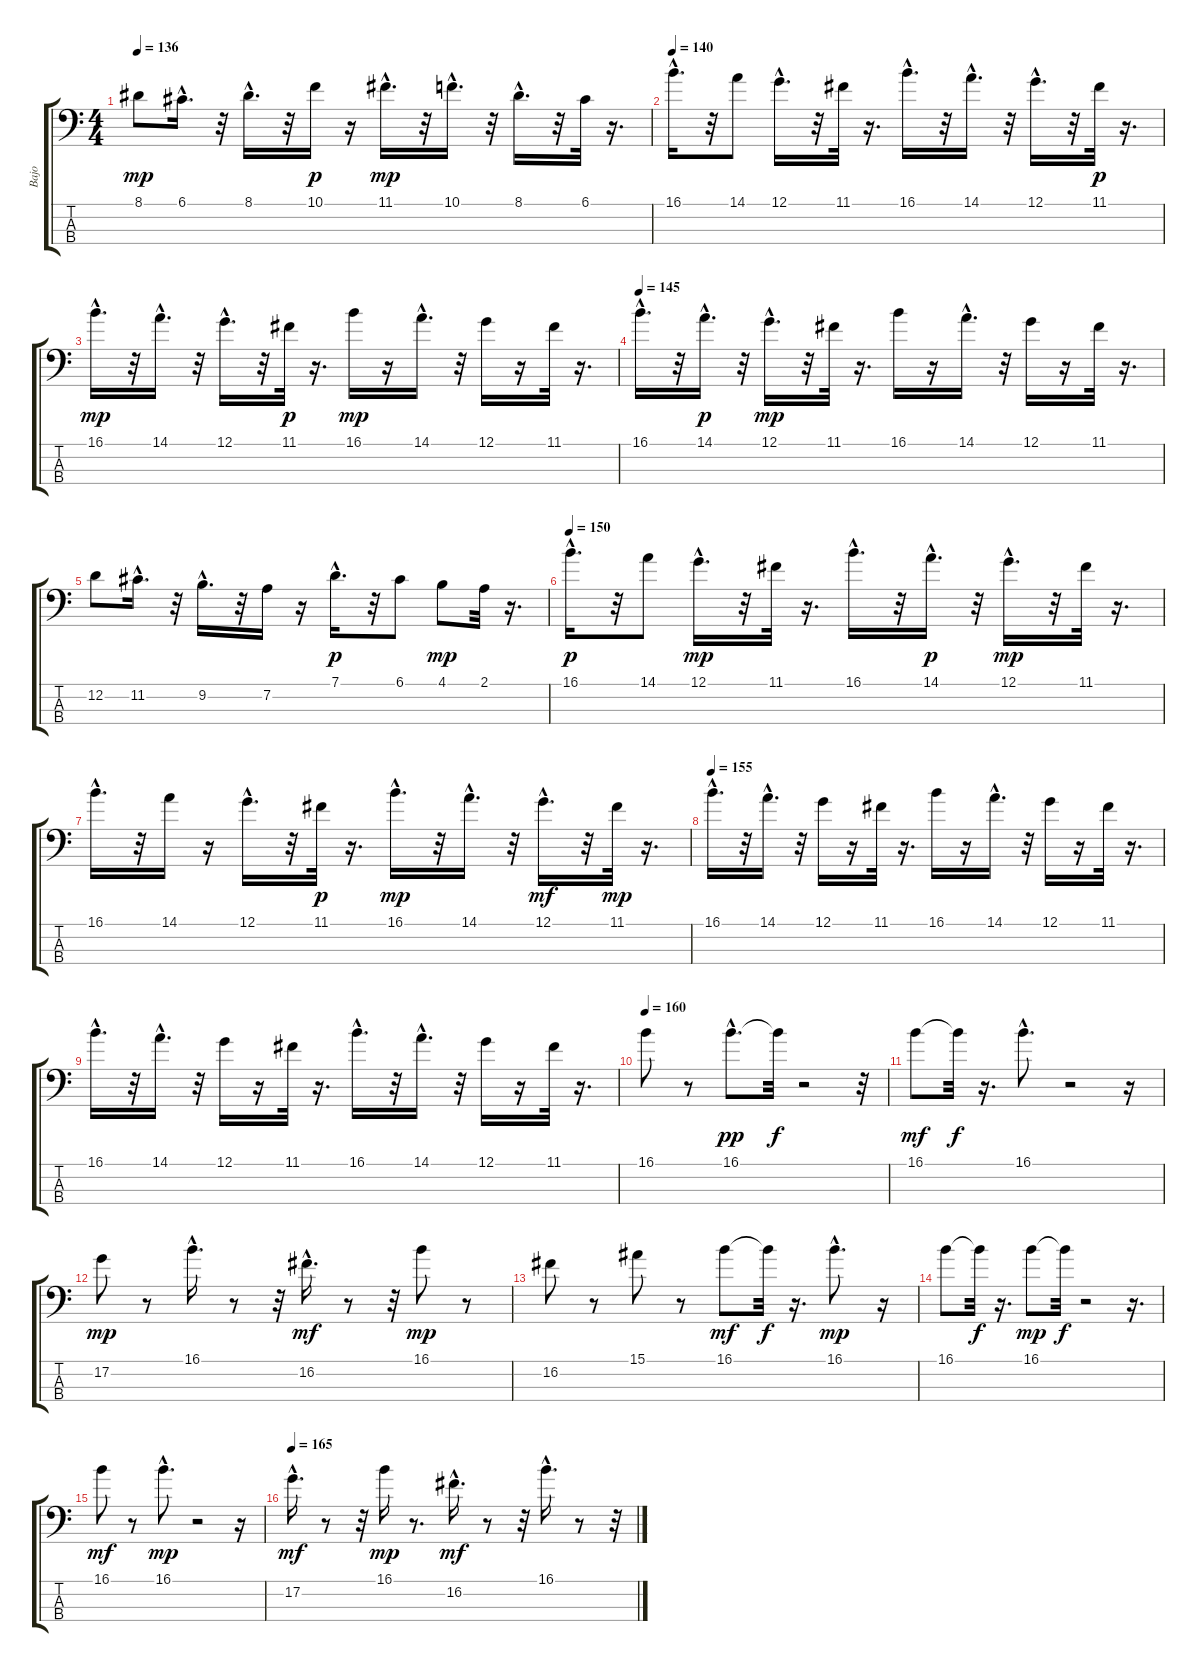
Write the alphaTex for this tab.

\track ("Bajo" "Bajo") {instrument electricbassfinger}
\staff {score tabs}
\tuning (G2 D2 A1 E1) {hide}
\ts (4 4)
\tempo 136
\clef f4
\ks c
8.1.8{dy mp} 6.1{hac}.16{d} r.32 8.1{hac}.16{d} r.32 10.1.16{dy p} r.16 11.1{hac}.16{d dy mp} r.32 10.1{hac}.16{d} r.32 8.1{hac}.16{d} r.32 6.1.32 r.16{d} |
\tempo 140
16.1{hac}.16{d} r.32 14.1.8 12.1{hac}.16{d} r.32 11.1.32 r.16{d} 16.1{hac}.16{d} r.32 14.1{hac}.16{d} r.32 12.1{hac}.16{d} r.32 11.1.32{dy p} r.16{d} |
16.1{hac}.16{d dy mp} r.32 14.1{hac}.16{d} r.32 12.1{hac}.16{d} r.32 11.1.32{dy p} r.16{d} 16.1.16{dy mp} r.16 14.1{hac}.16{d} r.32 12.1.16 r.16 11.1.32 r.16{d} |
\tempo 145
16.1{hac}.16{d} r.32 14.1{hac}.16{d dy p} r.32 12.1{hac}.16{d dy mp} r.32 11.1.32 r.16{d} 16.1.16 r.16 14.1{hac}.16{d} r.32 12.1.16 r.16 11.1.32 r.16{d} |
12.2.8 11.2{hac}.16{d} r.32 9.2{hac}.16{d} r.32 7.2.16 r.16 7.1{hac}.16{d dy p} r.32 6.1.8 4.1.8{dy mp} 2.1.32 r.16{d} |
\tempo 150
16.1{hac}.16{d dy p} r.32 14.1.8 12.1{hac}.16{d dy mp} r.32 11.1.32 r.16{d} 16.1{hac}.16{d} r.32 14.1{hac}.16{d dy p} r.32 12.1{hac}.16{d dy mp} r.32 11.1.32 r.16{d} |
16.1{hac}.16{d} r.32 14.1.16 r.16 12.1{hac}.16{d} r.32 11.1.32{dy p} r.16{d} 16.1{hac}.16{d dy mp} r.32 14.1{hac}.16{d} r.32 12.1{hac}.16{d dy mf} r.32 11.1.32{dy mp} r.16{d} |
\tempo 155
16.1{hac}.16{d} r.32 14.1{hac}.16{d} r.32 12.1.16 r.16 11.1.32 r.16{d} 16.1.16 r.16 14.1{hac}.16{d} r.32 12.1.16 r.16 11.1.32 r.16{d} |
16.1{hac}.16{d} r.32 14.1{hac}.16{d} r.32 12.1.16 r.16 11.1.32 r.16{d} 16.1{hac}.16{d} r.32 14.1{hac}.16{d} r.32 12.1.16 r.16 11.1.32 r.16{d} |
\tempo 160
16.1.8 r.8 16.1{hac}.8{d dy pp} 16.1{t}.32{dy f} r.2 r.32 |
16.1.8{dy mf} 16.1{t}.32{dy f} r.16{d} 16.1{hac}.8{d} r.2 r.16 |
17.2.8{dy mp} r.8 16.1{hac}.16{d} r.8 r.32 16.2{hac}.16{d dy mf} r.8 r.32 16.1.8{dy mp} r.8 |
16.2.8 r.8 15.1.8 r.8 16.1.8{dy mf} 16.1{t}.32{dy f} r.16{d} 16.1{hac}.8{d dy mp} r.16 |
16.1.8 16.1{t}.32{dy f} r.16{d} 16.1.8{dy mp} 16.1{t}.32{dy f} r.2 r.16{d} |
16.1.8{dy mf} r.8 16.1{hac}.8{d dy mp} r.2 r.16 |
\tempo 165
17.2{hac}.16{d dy mf} r.8 r.32 16.1.16{dy mp} r.8{d} 16.2{hac}.16{d dy mf} r.8 r.32 16.1{hac}.16{d} r.8 r.32
